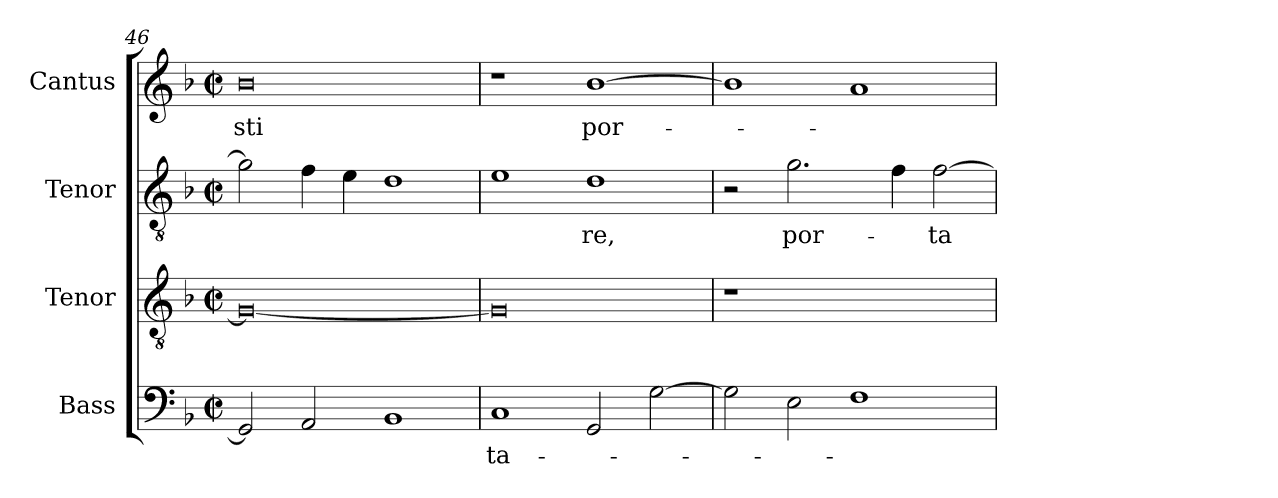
**kern	**text	**kern	**kern	**text	**kern	**text
*part4	*part4	*part3	*part2	*part2	*part1	*part1
*staff4	*staff4	*staff3	*staff2	*staff2	*staff1	*staff1
*I"Bass	*	*I"Tenor	*I"Tenor	*	*I"Cantus	*
*	*	*I'Tenor	*	*	*	*
*clefF4	*	*clefGv2	*clefGv2	*	*clefG2	*
*	*	*ITrd7c12	*ITrd7c12	*	*	*
*k[b-]	*	*k[b-]	*k[b-]	*	*k[b-]	*
*F:	*	*F:	*F:	*	*F:	*
*M2/2	*	*M2/2	*M2/2	*	*M2/2	*
*met(c|)	*	*met(c|)	*met(c|)	*	*met(c|)	*
=46	=46	=46	=46	=46	=46	=46
!	!	!	!	!	!	!LO:LY:b:color=#000000
2GGi/]	.	0GGi_<	2Gi\]	.	0b-i	-sti
2AAi/	.	.	4Fi\	.	.	.
.	.	.	4Ei\	.	.	.
1BB-i	.	.	1Di	.	.	.
=47	=47	=47	=47	=47	=47	=47
!	!LO:LY:b:color=#000000	!	!	!	!	!
1Ci	-ta-	0GGi]	1Ei	.	1r	.
!	!	!	!	!LO:LY:b:color=#000000	!	!
!	!	!	!	!	!	!LO:LY:b:color=#000000
2GGi/	.	.	1Di	-re,	[>1b-i	por-
[>2Gi\	.	.	.	.	.	.
!!LO:PB:g=z
=48	=48	=48	=48	=48	=48	=48
!	!	!LO:N:vis=1	!	!	!	!
2Gi\]	.	1r	2r	.	1b-i]	.
!	!	!	!	!LO:LY:b:color=#000000	!	!
2Ei\	.	.	2.Gi\	por-	.	.
1Fi	.	1ryy	.	.	1ai	.
.	.	.	4Fi\	.	.	.
!	!	!	!	!LO:LY:b:color=#000000	!	!
.	.	.	[>2Fi\	-ta-	.	.
=	=	=	=	=	=	=
*-	*-	*-	*-	*-	*-	*-
